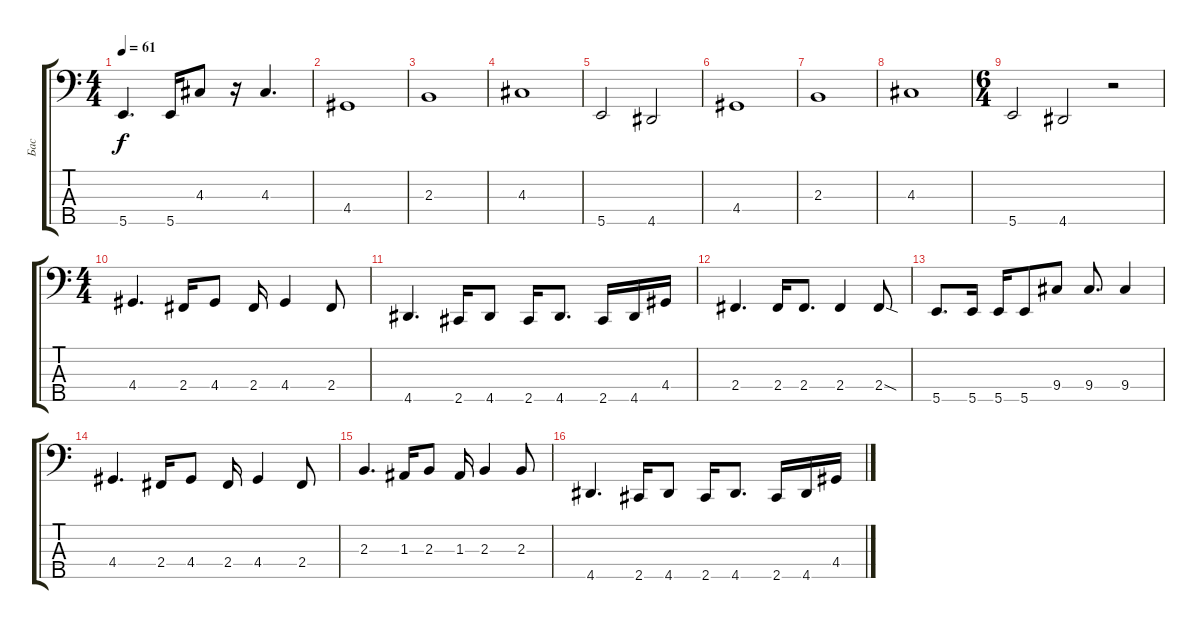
\track ("Бас" "Бас") {instrument electricbassfinger}
\staff {score tabs}
\tuning (G2 D2 A1 E1 B0) {hide}
\ts (4 4)
\tempo 61
\clef f4
\ks c
5.5.4{d dy f} 5.5.16 4.3.8 r.16 4.3.4{d} |
4.4.1 |
2.3.1 |
4.3.1 |
5.5.2 4.5.2 |
4.4.1 |
2.3.1 |
4.3.1 |
\ts (6 4)
5.5.2 4.5.2 r.2 |
\ts (4 4)
4.4.4{d} 2.4.16 4.4.8 2.4.16 4.4.4 2.4.8 |
4.5.4{d} 2.5.16 4.5.8 2.5.16 4.5.8{d} 2.5.16 4.5.16 4.4.16 |
2.4.4{d} 2.4.16 2.4.8{d} 2.4.4 2.4{sod}.8 |
5.5.8{d} 5.5.16 5.5.16 5.5.8 9.4.8 9.4.8{d} 9.4.4 |
4.4.4{d} 2.4.16 4.4.8 2.4.16 4.4.4 2.4.8 |
2.3.4{d} 1.3.16 2.3.8 1.3.16 2.3.4 2.3.8 |
4.5.4{d} 2.5.16 4.5.8 2.5.16 4.5.8{d} 2.5.16 4.5.16 4.4.16
